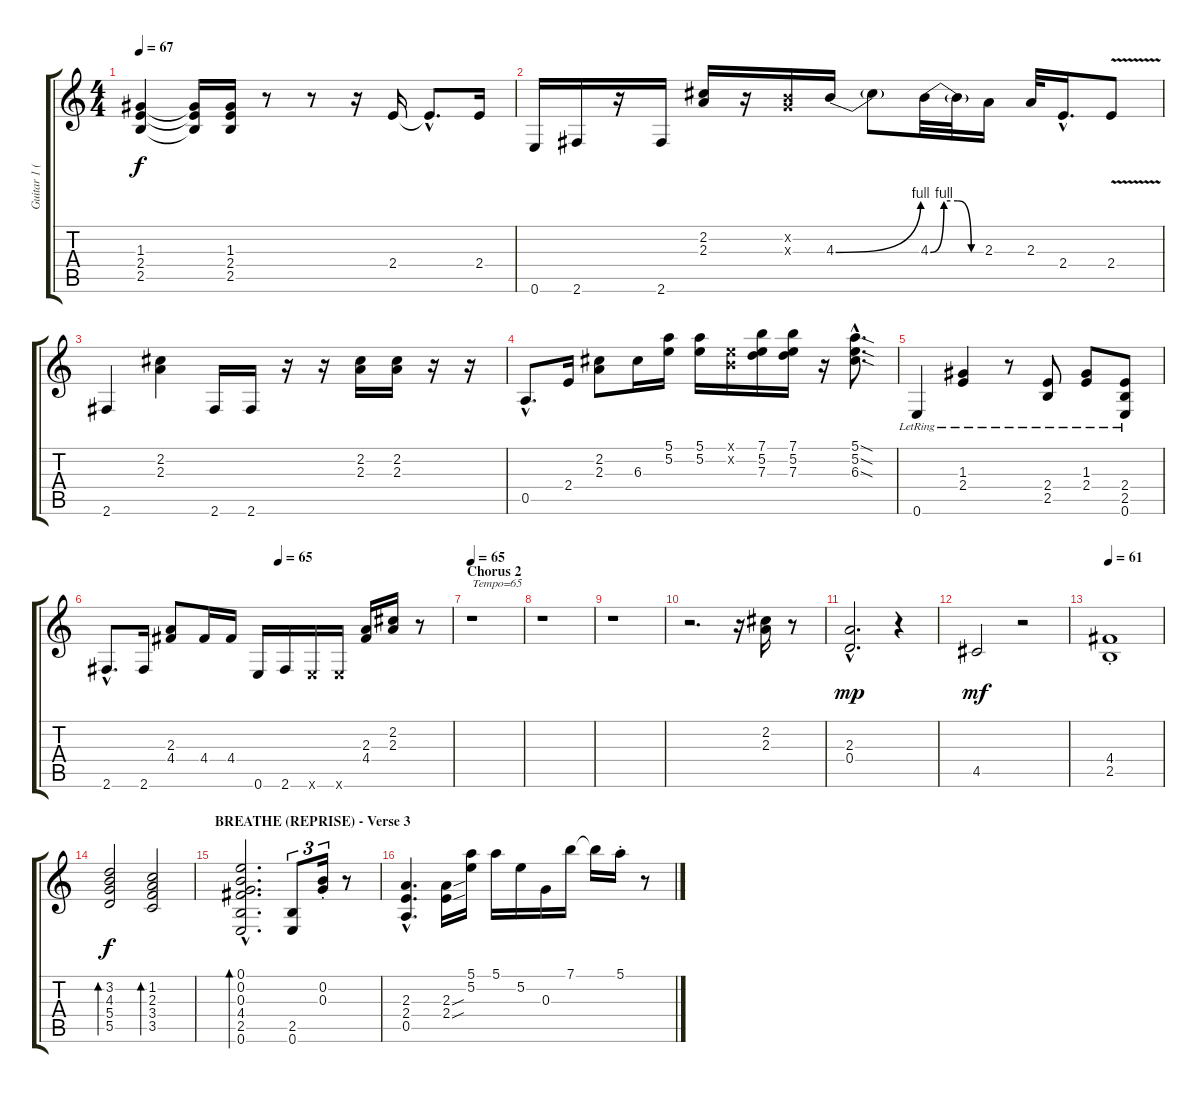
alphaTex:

\track ("Guitar 1 (David) / Clocks C" "Guitar 1 (") {instrument electricguitarclean}
\staff {score tabs}
\tuning (E4 B3 G3 D3 A2 E2) {hide}
\ts (4 4)
\tempo 67
\clef g2
\ks c
(1.3 2.4 2.5).4{dy f} (1.3{t} 2.4{t} 2.5{t}).16 (1.3 2.4 2.5).16 r.8 r.8 r.16 2.4.16 2.4{hac t}.8{d} 2.4.16 |
0.6.16 2.6.16 r.16 2.6.16 (2.2 2.3).16 r.16 (0.2{x} 0.3{x}).16 4.3{be (bend 0 0 60 4)}.16 4.3{t}.8 4.3{be (custom 0 0 15 4 30 4 45 0 60 0)}.32 4.3{t}.32 2.3.16 2.3.32 2.4{hac}.16{d} 2.4{v}.8 |
2.6.4 (2.2 2.3).4 2.6.16 2.6.16 r.16 r.16 (2.2 2.3).16 (2.2 2.3).16 r.16 r.16 |
0.5{hac}.8{d} 2.4.16 (2.2 2.3).8 6.3.16 (5.1 5.2).16 (5.1 5.2).16 (0.1{x} 0.2{x}).16 (7.1 5.2 7.3).16 (7.1 5.2 7.3).16 r.16 (5.1{sod hac} 5.2{sod hac} 6.3{sod hac}).8{d} |
0.6{lr}.4 (1.3{lr} 2.4{lr}).4 r.8 (2.4{lr} 2.5{lr}).8 (1.3{lr} 2.4).8 (2.4{lr} 2.5{lr} 0.6{lr}).8 |
\tempo (65 0.5)
2.6{hac}.8{d} 2.6.16 (2.3 4.4).8{instrument electricguitarmuted} 4.4.16{instrument electricguitarclean} 4.4.16 0.6.16{instrument electricguitarmuted} 2.6.16 0.6{x}.16 0.6{x}.16 (2.3 4.4).16{instrument electricguitarclean} (2.2 2.3).16 r.8 |
\section ("" "Chorus 2")
\tempo 65
r.1{txt "Tempo=65"} |
r.1 |
r.1 |
r.2{d} r.16 (2.2 2.3).16 r.8 |
(2.3{hac} 0.4{hac}).2{d dy mp} r.4 |
4.5.2{dy mf} r.2 |
\tempo 61
(4.4{st} 2.5{st}).1 |
(3.2 4.3 5.4 5.5).2{bd 120 dy f} (1.2 2.3 3.4 3.5).2{bd 30} |
\section ("" "BREATHE (REPRISE) - Verse 3")
(0.1{hac} 0.2{hac} 0.3{hac} 4.4{hac} 2.5{hac} 0.6{hac}).2{d bd 120} (2.5 0.6).8{tu (3 2)} (0.2{st} 0.3{st}).16{tu (3 2)} r.8 |
(2.3{hac} 2.4{hac} 0.5{hac}).4{d} (2.3{sou} 2.4{sou}).16 (5.1 5.2).16 5.1.16 5.2.16 0.3.16 7.1.16 7.1{t}.16 5.1{st}.16 r.8
